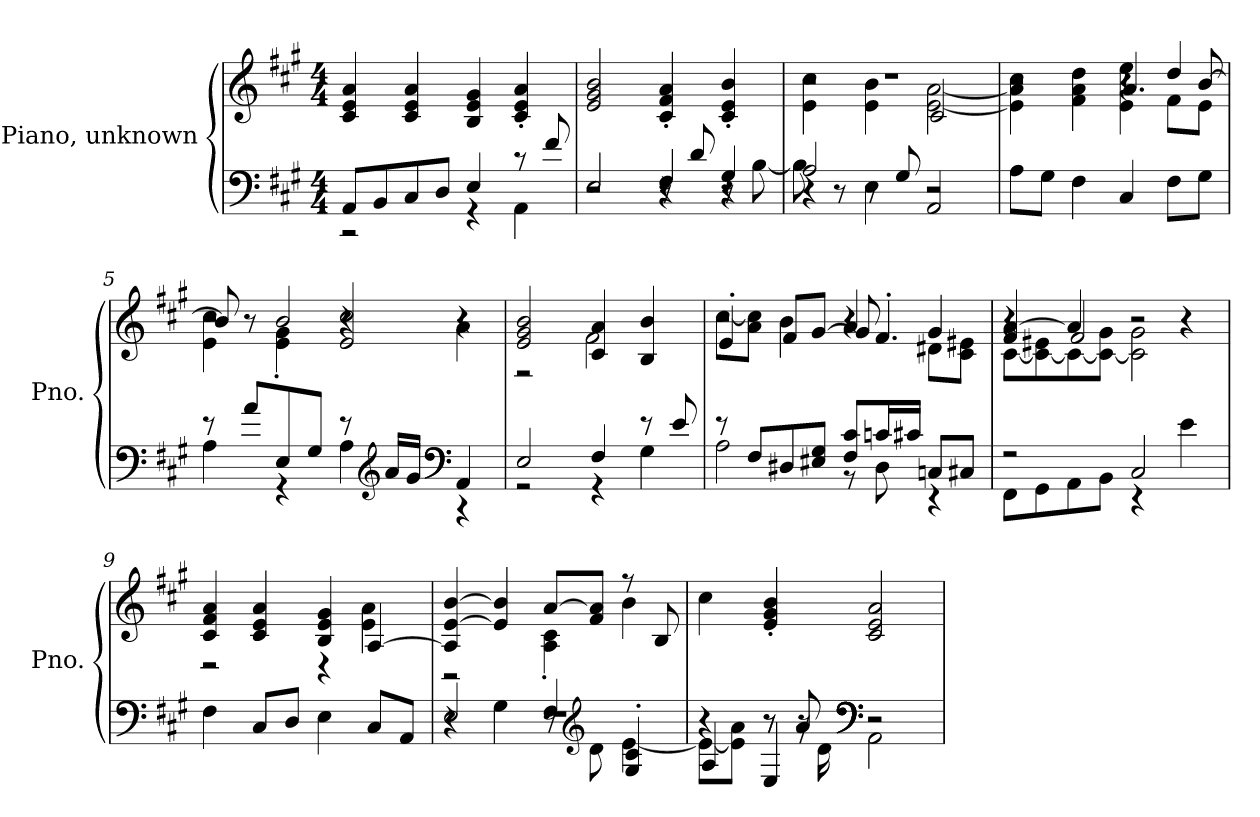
**kern	**kern
*part1	*part1
*staff2	*staff1
*I"Piano, unknown	*
*I'Pno.	*
*clefF4	*clefG2
*k[f#c#g#]	*k[f#c#g#]
*M4/4	*M4/4
*MM120	*MM120
=1	=1
*^	*
8AA/L	2r	4c#/ 4e/ 4a/
8BB/	.	.
8C#/	.	4c#/ 4e/ 4a/
8D/J	.	.
4E/	4r	4B/ 4e/ 4g#/
8r	4AA\	4c#/' 4e/' 4a/'
8f#/	.	.
=2	=2	=2
*	*^	*
2r	2r	2E/	2e/ 2g#/ 2b/
4F#/	4r	8r	4c#/' 4f#/' 4a/'
.	.	8d/	.
4G#/	8r	4r	4c#/' 4e/' 4b/'
.	[8B\	.	.
=3	=3	=3	=3
*	*	*	*^
*	*	*	*	*^
2A/	8B\]	4r	1r	4e\ 4cc#\	2r
.	8r	.	.	.	.
.	4E\	8r	.	4e\ 4b\	.
.	.	8G#/	.	.	.
2r	2r	2AA/	.	[2e\ [2a\	2c#/
*v	*v	*v	*	*	*
=4	=4	=4	=4
8A\L	2r	4e\] 4a\] 4cc#\	2r
8G#\J	.	.	.
4F#\	.	4f#\ 4a\ 4dd\	.
4C#/	4r	4e\ 4ee\	4.a/
8F#\L	4dd/	8f#\L	.
8G#\J	.	8e\J	[8b/
!!LO:LB:g=z	!!	!!
=5	=5	=5	=5
*^	*	*	*
8r	4A\	2r	4e\ 4cc#\	8b/]
8a/L	.	.	.	8r
8E/	4r	.	4e\' 4g#\'	2b/
8G#/J	.	.	.	.
8r	4A\	2e/ 2cc#/	4r	.
*clefG2	*	*	*	*
16a/LL	.	.	.	.
16g#/JJ	.	.	.	.
*clefF4	*	*	*	*
4AA/	4r	.	4a\	4r
*	*	*	*v	*v
=6	=6	=6	=6
2E/	2r	2e/ 2g#/ 2b/	2r
4F#/	4r	4c#/ 4a/	2f#\
8r	4G#\	4B/ 4b/	.
8e/	.	.	.
=7	=7	=7	=7
*	*	*	*^
8r	2A\	2r	[8cc#\L	4e'/
8F#/L	.	.	8a\ 8cc#\]J	.
8D#X/	.	.	4b\	8f#/L
8E#X/ 8G#/J	.	.	.	[8g#/J
8F#/ 8c#/L	8r	4a/	4r	8g#/]
16cn/L	8D#\	.	.	4.f#'/
16c#X/JJ	.	.	.	.
8Cn/L	4r	4g#/	8d#X\L	.
8C#X/J	.	.	8c#\ 8e#X\J	.
!!LO:LB:g=z	!!	!!
=8	=8	=8	=8	=8
2r	8FF#\L	4f#/ [4a/	[8c#\L	4r
.	8GG#\	.	8c#\_ 8e#X\	.
.	8AA\	4a/]	8c#\_	2f#/
.	8BB\J	.	8c#\_ 8g#\J	.
2C#/	4r	2r	2c#\] 2g#\	.
.	4e\	.	.	4r
*v	*v	*	*	*
*	*	*v	*v
=9	=9	=9
4F#\	4c#/ 4f#/ 4a/	2r
8C#/L	4c#/ 4e/ 4a/	.
8D/J	.	.
4E\	4B/ 4e/ 4g#/	4r
8C#/L	[4A/	4e\ 4a\
8AA/J	.	.
=10	=10	=10
*^	*	*
*	*^	*	*
1r	4r	2E/	4A/] [4e/ [4b/	2r
.	4G#\	.	4e/] 4b/]	.
.	8r	4F#/	[8a/L	4A\' 4c#\'
*clefG2	*	*	*	*
.	8d\	.	8f#/ 8a/]J	.
.	[4e\	4G#/' 4c#/'	8r	4b\
.	.	.	8B/	.
*	*	*	*v	*v
=11	=11	=11	=11
4r	8e\L_	4A/	4cc#\
.	8e\] 8a\J	.	.
8r	8r	4E/	4e/' 4g#/' 4b/'
8a/	16r	.	.
.	16d\	.	.
*clefF4	*	*	*
2r	2AA\	2r	2c#/ 2e/ 2a/
*v	*v	*v	*
=	=
*-	*-
